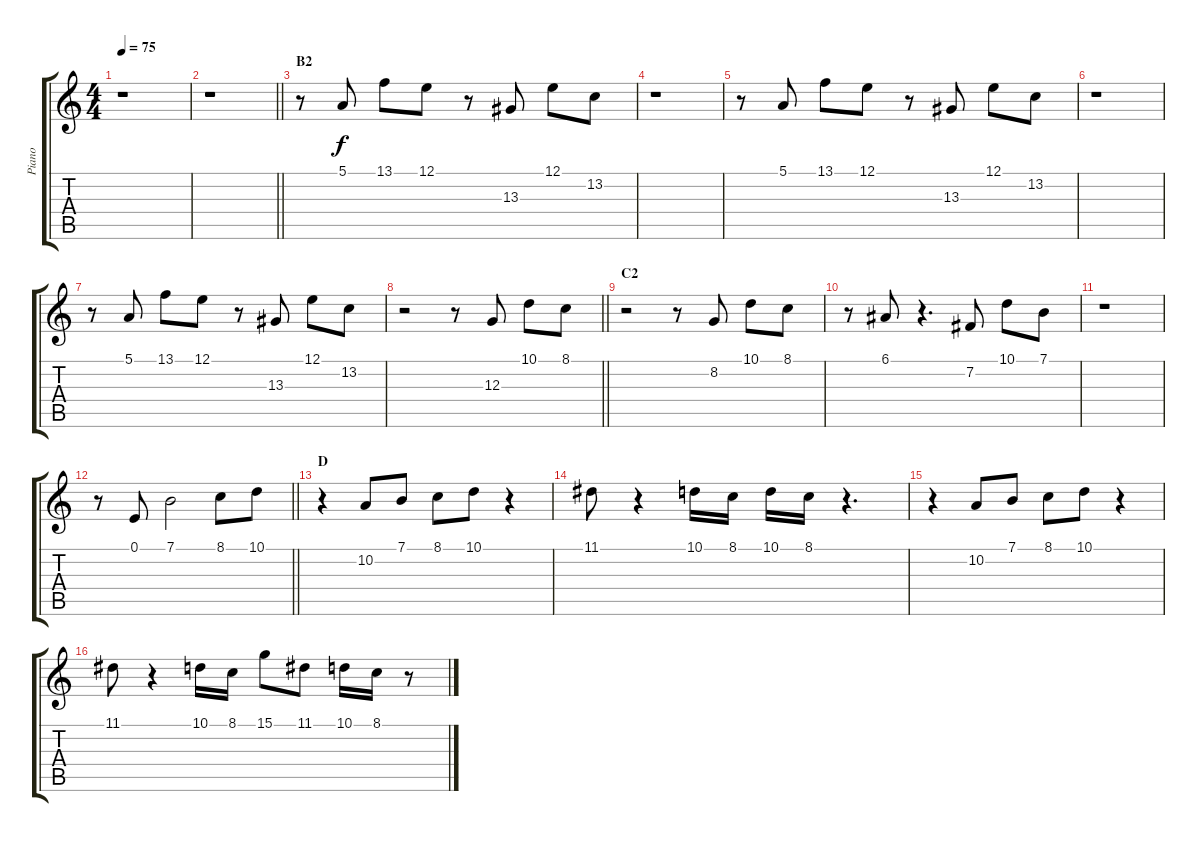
\track ("Piano" "Piano") {instrument brightacousticpiano}
\staff {score tabs}
\tuning (E4 B3 G3 D3 A2 E2) {hide}
\ts (4 4)
\tempo 75
\clef g2
\ks c
r.1{dy f} |
\barLineRight lightlight
r.1 |
\section ("" "B2")
r.8 5.1.8 13.1.8 12.1.8 r.8 13.3.8 12.1.8 13.2.8 |
r.1 |
r.8 5.1.8 13.1.8 12.1.8 r.8 13.3.8 12.1.8 13.2.8 |
r.1 |
r.8 5.1.8 13.1.8 12.1.8 r.8 13.3.8 12.1.8 13.2.8 |
\barLineRight lightlight
r.2 r.8 12.3.8 10.1.8 8.1.8 |
\section ("" "C2")
r.2 r.8 8.2.8 10.1.8 8.1.8 |
r.8 6.1.8 r.4{d} 7.2.8 10.1.8 7.1.8 |
r.1 |
\barLineRight lightlight
r.8 0.1.8 7.1.2 8.1.8 10.1.8 |
\section ("" "D")
r.4 10.2.8 7.1.8 8.1.8 10.1.8 r.4 |
11.1.8 r.4 10.1.16 8.1.16 10.1.16 8.1.16 r.4{d} |
r.4 10.2.8 7.1.8 8.1.8 10.1.8 r.4 |
11.1.8 r.4 10.1.16 8.1.16 15.1.8 11.1.8 10.1.16 8.1.16 r.8
